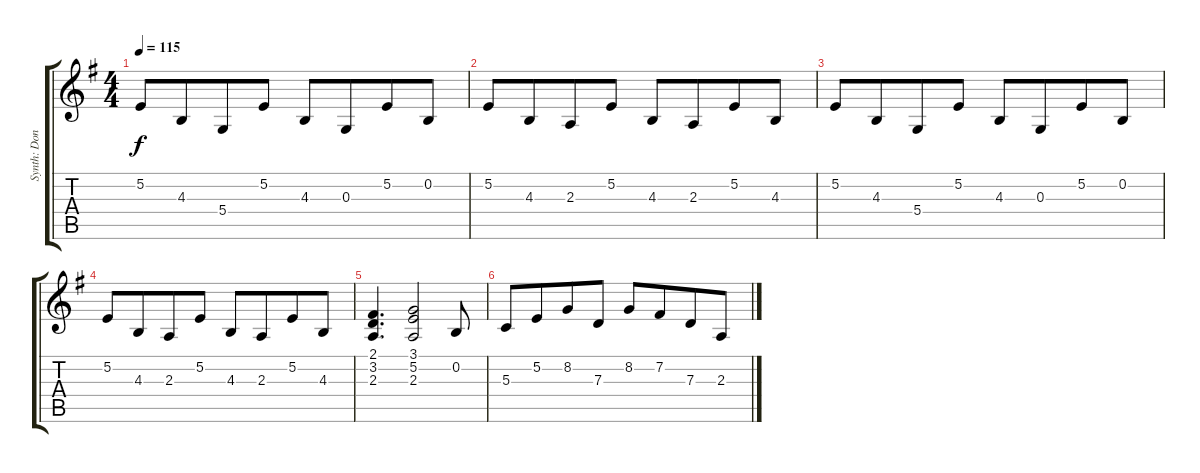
\track ("Synth: Don" "Synth: Don") {instrument synthstrings1}
\staff {score tabs}
\tuning (E4 B3 G3 D3 A2 E2) {hide}
\ts (4 4)
\tempo 115
\clef g2
\ks g
5.2.8{dy f} 4.3.8{beam merge} 5.4.8 5.2.8 4.3.8 0.3.8{beam merge} 5.2.8 0.2.8 |
5.2.8 4.3.8{beam merge} 2.3.8 5.2.8 4.3.8 2.3.8{beam merge} 5.2.8 4.3.8 |
5.2.8 4.3.8{beam merge} 5.4.8 5.2.8 4.3.8 0.3.8{beam merge} 5.2.8 0.2.8 |
5.2.8 4.3.8{beam merge} 2.3.8 5.2.8 4.3.8 2.3.8{beam merge} 5.2.8 4.3.8 |
(2.1 3.2 2.3).4{d} (3.1 5.2 2.3).2 0.2.8 |
5.3.8 5.2.8{beam merge} 8.2.8 7.3.8 8.2.8 7.2.8{beam merge} 7.3.8 2.3.8
